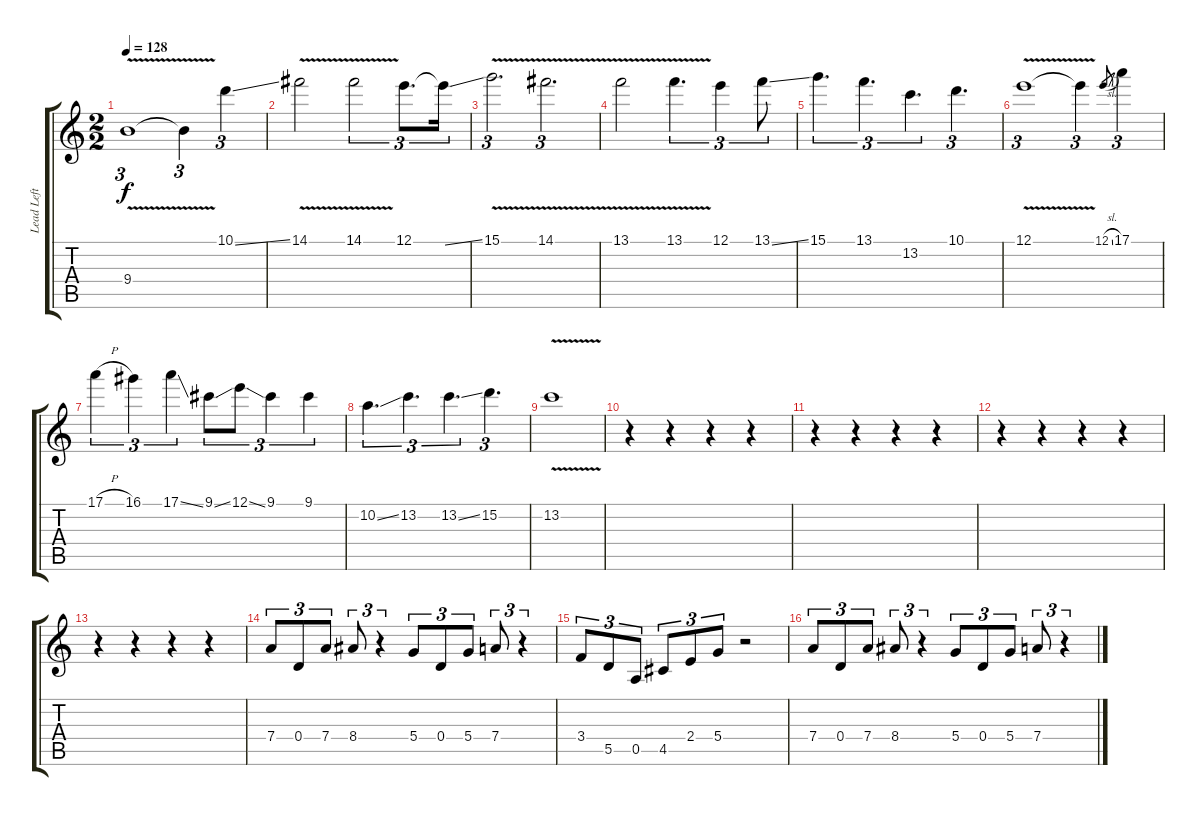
\track ("Lead Left" "Lead Left") {instrument overdrivenguitar}
\staff {score tabs}
\tuning (E4 B3 G3 D3 A2 D2) {hide}
\ts (2 2)
\tempo 128
\clef g2
\ks c
9.4{v}.1{tu (3 2) dy f} 9.4{t}.4{tu (3 2)} 10.1{ss}.4{tu (3 2)} |
14.1{v}.2 14.1{v}.2{tu (3 2)} 12.1.8{d tu (3 2)} 12.1{ss t}.16{tu (3 2)} |
15.1{v}.2{d tu (3 2)} 14.1{v}.2{d tu (3 2)} |
13.1{v}.2 13.1{v}.4{d tu (3 2)} 12.1.4{tu (3 2)} 13.1{ss}.8{tu (3 2)} |
15.1.4{d tu (3 2)} 13.1.4{d tu (3 2)} 13.2.4{d tu (3 2)} 10.1.4{d tu (3 2)} |
12.1{v}.1{tu (3 2)} 12.1{t}.4{tu (3 2)} 12.1{sl}.8{gr} 17.1.4{tu (3 2)} |
17.1{h}.4{tu (3 2)} 16.1.4{tu (3 2)} 17.1{ss}.4{tu (3 2)} 9.1{ss}.8{tu (3 2)} 12.1{ss}.8{tu (3 2)} 9.1.4{tu (3 2)} 9.1.4{tu (3 2)} |
10.2{ss}.4{d tu (3 2)} 13.2.4{d tu (3 2)} 13.2{ss}.4{d tu (3 2)} 15.2.4{d tu (3 2)} |
13.2{v}.1 |
r.4 r.4 r.4 r.4 |
r.4 r.4 r.4 r.4 |
r.4 r.4 r.4 r.4 |
r.4 r.4 r.4 r.4 |
7.4.8{tu (3 2)} 0.4.8{tu (3 2)} 7.4.8{tu (3 2)} 8.4.8{tu (3 2)} r.4{tu (3 2)} 5.4.8{tu (3 2)} 0.4.8{tu (3 2)} 5.4.8{tu (3 2)} 7.4.8{tu (3 2)} r.4{tu (3 2)} |
3.4.8{tu (3 2)} 5.5.8{tu (3 2)} 0.5.8{tu (3 2)} 4.5.8{tu (3 2)} 2.4.8{tu (3 2)} 5.4.8{tu (3 2)} r.2 |
7.4.8{tu (3 2)} 0.4.8{tu (3 2)} 7.4.8{tu (3 2)} 8.4.8{tu (3 2)} r.4{tu (3 2)} 5.4.8{tu (3 2)} 0.4.8{tu (3 2)} 5.4.8{tu (3 2)} 7.4.8{tu (3 2)} r.4{tu (3 2)}
